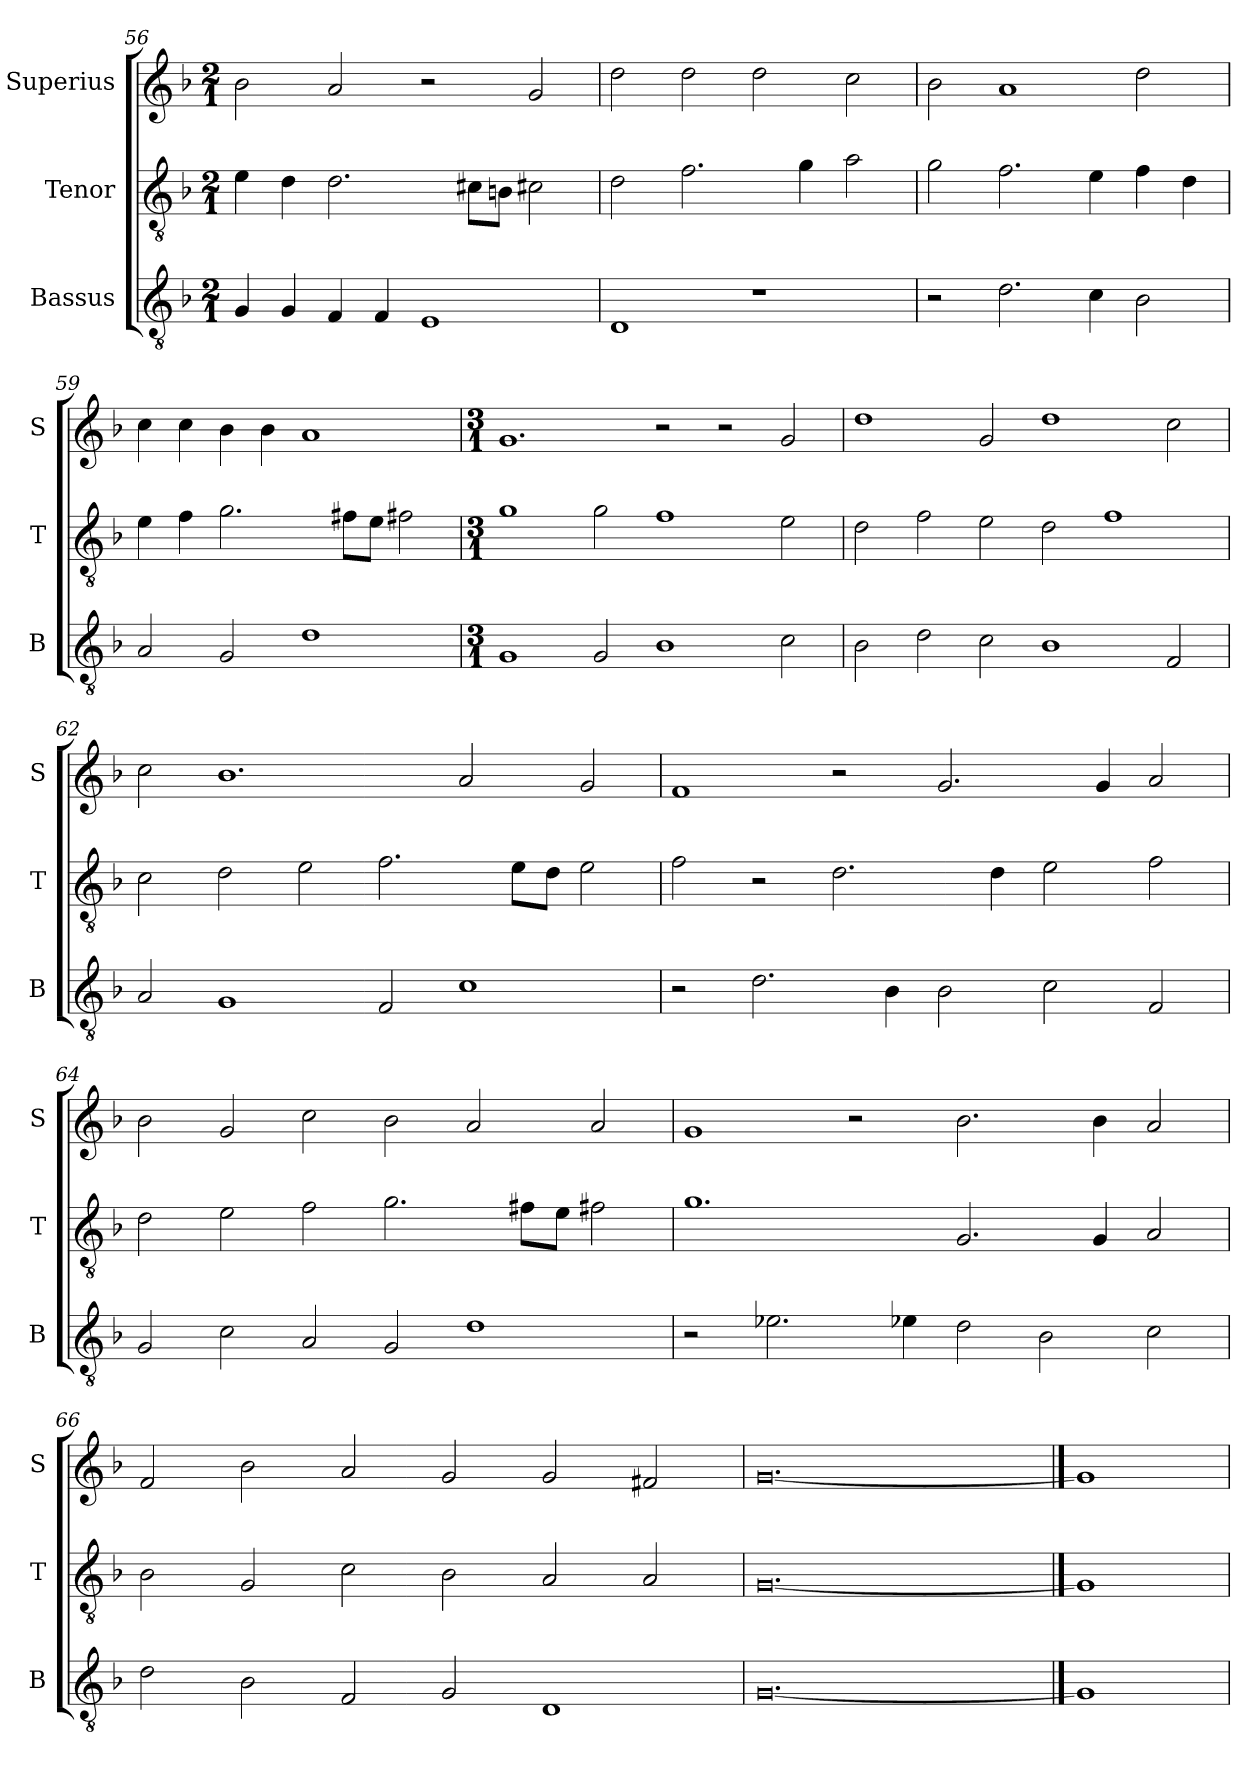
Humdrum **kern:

**kern	**kern	**kern
*part3	*part2	*part1
*staff3	*staff2	*staff1
*I"Bassus	*I"Tenor	*I"Superius
*I'B	*I'T	*I'S
*clefGv2	*clefGv2	*clefG2
*k[b-]	*k[b-]	*k[b-]
*F:	*F:	*F:
*M2/1	*M2/1	*M2/1
=56	=56	=56
4G	4e	2b-
4G	4d	.
4F	2.d	2a
4F	.	.
1E	.	2r
.	8c#XL	.
.	8BnJ	.
.	2c#X	2g
=57	=57	=57
1D	2d	2dd
.	2.f	2dd
1r	.	2dd
.	4g	.
.	2a	2cc
=58	=58	=58
2r	2g	2b-
2.d	2.f	1a
4c	4e	.
2B-	4f	2dd
.	4d	.
=59	=59	=59
2A	4e	4cc
.	4f	4cc
2G	2.g	4b-
.	.	4b-
1d	.	1a
.	8f#XL	.
.	8eJ	.
.	2f#X	.
=60	=60	=60
*M3/1	*M3/1	*M3/1
1G	1g	1.g
2G	2g	.
1B-	1f	2r
.	.	2r
2c	2e	2g
=61	=61	=61
2B-	2d	1dd
2d	2f	.
2c	2e	2g
1B-	2d	1dd
.	1f	.
2F	.	2cc
=62	=62	=62
2A	2c	2cc
1G	2d	1.b-
.	2e	.
2F	2.f	.
1c	.	2a
.	8eL	.
.	8dJ	.
.	2e	2g
=63	=63	=63
2r	2f	1f
2.d	2r	.
.	2.d	2r
4B-	.	.
2B-	.	2.g
.	4d	.
2c	2e	.
.	.	4g
2F	2f	2a
=64	=64	=64
2G	2d	2b-
2c	2e	2g
2A	2f	2cc
2G	2.g	2b-
1d	.	2a
.	8f#XL	.
.	8eJ	.
.	2f#X	2a
=65	=65	=65
2r	1.g	1g
2.e-X	.	.
.	.	2r
4e-X	.	.
2d	2.G	2.b-
2B-	.	.
.	4G	4b-
2c	2A	2a
=66	=66	=66
2d	2B-	2f
2B-	2G	2b-
2F	2c	2a
2G	2B-	2g
1D	2A	2g
.	2A	2f#X
=67	=67	=67
[0.G	[0.G	[0.g
==68	==68	==68
1G]	1G]	1g]
=	=	=
*-	*-	*-
